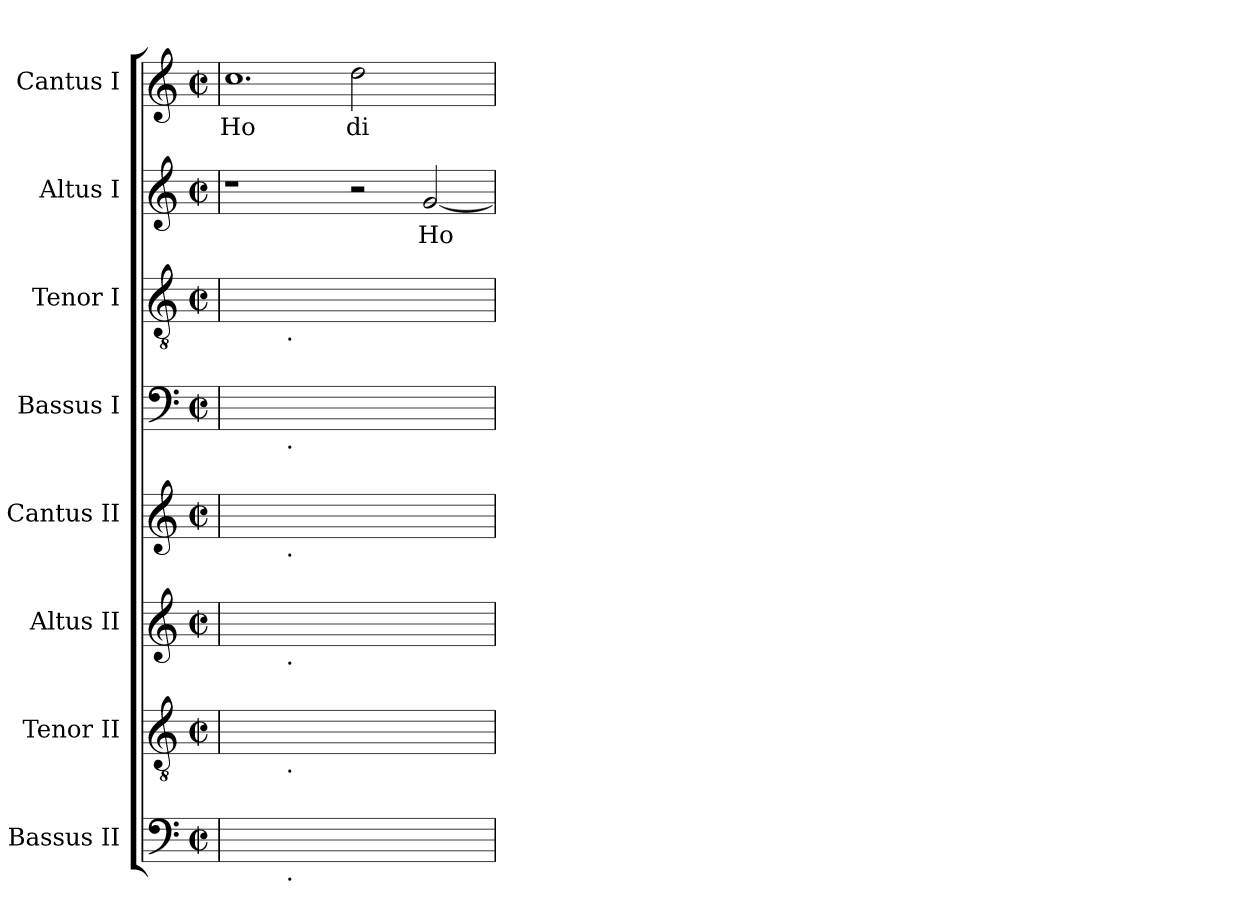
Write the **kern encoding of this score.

**kern	**kern	**kern	**kern	**kern	**kern	**kern	**text	**kern	**text
*part8	*part7	*part6	*part5	*part4	*part3	*part2	*part2	*part1	*part1
*staff8	*staff7	*staff6	*staff5	*staff4	*staff3	*staff2	*staff2	*staff1	*staff1
*I"Bassus II	*I"Tenor II	*I"Altus II	*I"Cantus II	*I"Bassus I	*I"Tenor I	*I"Altus I	*	*I"Cantus I	*
!!LO:PB:g=z
*stria5	*stria5	*stria5	*stria5	*stria5	*stria5	*stria5	*	*stria5	*
*clefF4	*clefGv2	*clefG2	*clefG2	*clefF4	*clefGv2	*clefG2	*	*clefG2	*
*M2/2	*M2/2	*M2/2	*M2/2	*M2/2	*M2/2	*M2/2	*	*M2/2	*
*met(c|)	*met(c|)	*met(c|)	*met(c|)	*met(c|)	*met(c|)	*met(c|)	*	*met(c|)	*
=1	=1	=1	=1	=1	=1	=1	=1!	=1!	=1!
!	!	!	!	!	!	!	!	!LO:N:vis=1.	!LO:LY:b:cj
4...ryy	4...ryy	4...ryy	4...ryy	4...ryy	4...ryy	1r	.	1cc	Ho
!	!	!	!	!	!LO:TX:b:t=.	!	!	!	!
!	!	!	!	!LO:TX:b:t=.	!	!	!	!	!
!	!	!	!LO:TX:b:t=.	!	!	!	!	!	!
!	!	!LO:TX:b:t=.	!	!	!	!	!	!	!
!	!LO:TX:b:t=.	!	!	!	!	!	!	!	!
!LO:TX:b:t=.	!	!	!	!	!	!	!	!	!
1ryy	1ryy	1ryy	1ryy	1ryy	1ryy	.	.	.	.
!	!	!	!	!	!	!	!	!	!LO:LY:b:cj
.	.	.	.	.	.	2r	.	2dd\	di
2ryy	2ryy	2ryy	2ryy	2ryy	2ryy	.	.	.	.
!	!	!	!	!	!	!	!LO:LY:b	!	!
.	.	.	.	.	.	[<2g/	Ho	2ryy	.
32ryy	32ryy	32ryy	32ryy	32ryy	32ryy	.	.	.	.
=	=	=	=	=	=	=	=	=	=
*-	*-	*-	*-	*-	*-	*-	*-	*-	*-
